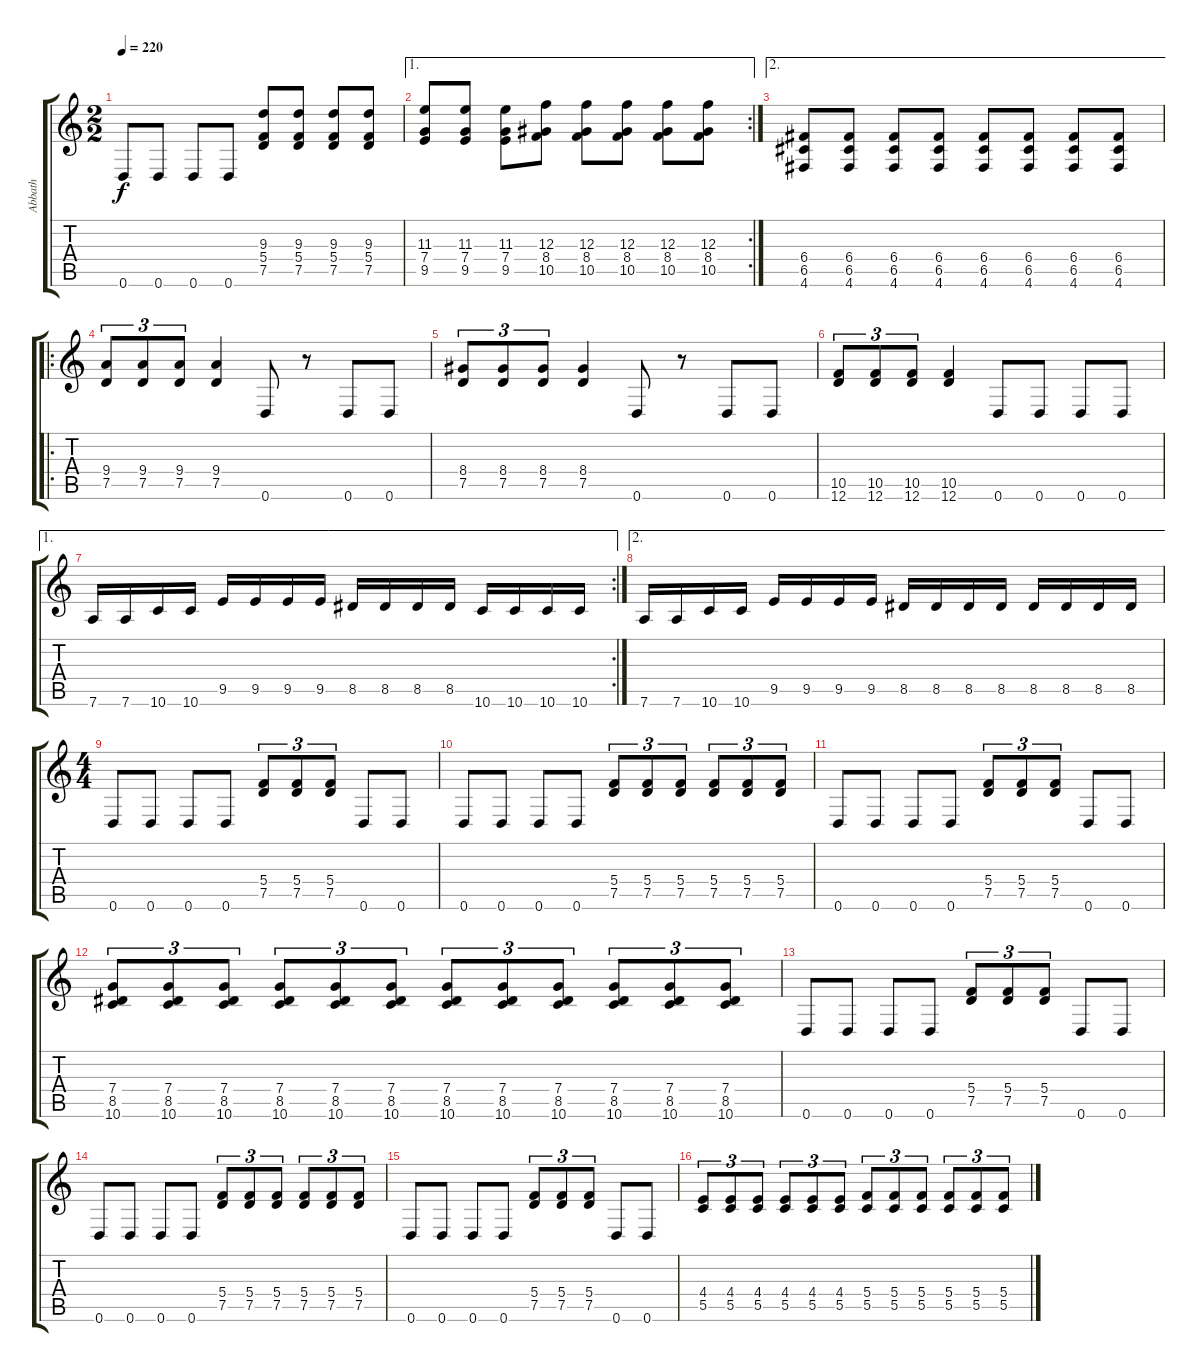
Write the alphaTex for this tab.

\track ("Abbath" "Abbath") {instrument distortionguitar}
\staff {score tabs}
\tuning (D4 A3 F3 C3 G2 D2) {hide}
\ts (2 2)
\tempo 220
\clef g2
\ks c
0.6.8{dy f} 0.6.8 0.6.8 0.6.8 (9.3 5.4 7.5).8 (9.3 5.4 7.5).8 (9.3 5.4 7.5).8 (9.3 5.4 7.5).8 |
\ae 1
\rc 2
(11.3 7.4 9.5).8 (11.3 7.4 9.5).8 (11.3 7.4 9.5).8 (12.3 8.4 10.5).8 (12.3 8.4 10.5).8 (12.3 8.4 10.5).8 (12.3 8.4 10.5).8 (12.3 8.4 10.5).8 |
\ae 2
(6.4 6.5 4.6).8 (6.4 6.5 4.6).8 (6.4 6.5 4.6).8 (6.4 6.5 4.6).8 (6.4 6.5 4.6).8 (6.4 6.5 4.6).8 (6.4 6.5 4.6).8 (6.4 6.5 4.6).8 |
\ro
(9.4 7.5).8{tu (3 2)} (9.4 7.5).8{tu (3 2)} (9.4 7.5).8{tu (3 2)} (9.4 7.5).4 0.6.8 r.8 0.6.8 0.6.8 |
(8.4 7.5).8{tu (3 2)} (8.4 7.5).8{tu (3 2)} (8.4 7.5).8{tu (3 2)} (8.4 7.5).4 0.6.8 r.8 0.6.8 0.6.8 |
(10.5 12.6).8{tu (3 2)} (10.5 12.6).8{tu (3 2)} (10.5 12.6).8{tu (3 2)} (10.5 12.6).4 0.6.8 0.6.8 0.6.8 0.6.8 |
\ae 1
\rc 2
7.6.16 7.6.16 10.6.16 10.6.16 9.5.16 9.5.16 9.5.16 9.5.16 8.5.16 8.5.16 8.5.16 8.5.16 10.6.16 10.6.16 10.6.16 10.6.16 |
\ae 2
7.6.16 7.6.16 10.6.16 10.6.16 9.5.16 9.5.16 9.5.16 9.5.16 8.5.16 8.5.16 8.5.16 8.5.16 8.5.16 8.5.16 8.5.16 8.5.16 |
\ts (4 4)
0.6.8 0.6.8 0.6.8 0.6.8 (5.4 7.5).8{tu (3 2)} (5.4 7.5).8{tu (3 2)} (5.4 7.5).8{tu (3 2)} 0.6.8 0.6.8 |
0.6.8 0.6.8 0.6.8 0.6.8 (5.4 7.5).8{tu (3 2)} (5.4 7.5).8{tu (3 2)} (5.4 7.5).8{tu (3 2)} (5.4 7.5).8{tu (3 2)} (5.4 7.5).8{tu (3 2)} (5.4 7.5).8{tu (3 2)} |
0.6.8 0.6.8 0.6.8 0.6.8 (5.4 7.5).8{tu (3 2)} (5.4 7.5).8{tu (3 2)} (5.4 7.5).8{tu (3 2)} 0.6.8 0.6.8 |
(7.4 8.5 10.6).8{tu (3 2)} (7.4 8.5 10.6).8{tu (3 2)} (7.4 8.5 10.6).8{tu (3 2)} (7.4 8.5 10.6).8{tu (3 2)} (7.4 8.5 10.6).8{tu (3 2)} (7.4 8.5 10.6).8{tu (3 2)} (7.4 8.5 10.6).8{tu (3 2)} (7.4 8.5 10.6).8{tu (3 2)} (7.4 8.5 10.6).8{tu (3 2)} (7.4 8.5 10.6).8{tu (3 2)} (7.4 8.5 10.6).8{tu (3 2)} (7.4 8.5 10.6).8{tu (3 2)} |
0.6.8 0.6.8 0.6.8 0.6.8 (5.4 7.5).8{tu (3 2)} (5.4 7.5).8{tu (3 2)} (5.4 7.5).8{tu (3 2)} 0.6.8 0.6.8 |
0.6.8 0.6.8 0.6.8 0.6.8 (5.4 7.5).8{tu (3 2)} (5.4 7.5).8{tu (3 2)} (5.4 7.5).8{tu (3 2)} (5.4 7.5).8{tu (3 2)} (5.4 7.5).8{tu (3 2)} (5.4 7.5).8{tu (3 2)} |
0.6.8 0.6.8 0.6.8 0.6.8 (5.4 7.5).8{tu (3 2)} (5.4 7.5).8{tu (3 2)} (5.4 7.5).8{tu (3 2)} 0.6.8 0.6.8 |
(4.4 5.5).8{tu (3 2)} (4.4 5.5).8{tu (3 2)} (4.4 5.5).8{tu (3 2)} (4.4 5.5).8{tu (3 2)} (4.4 5.5).8{tu (3 2)} (4.4 5.5).8{tu (3 2)} (5.4 5.5).8{tu (3 2)} (5.4 5.5).8{tu (3 2)} (5.4 5.5).8{tu (3 2)} (5.4 5.5).8{tu (3 2)} (5.4 5.5).8{tu (3 2)} (5.4 5.5).8{tu (3 2)}
